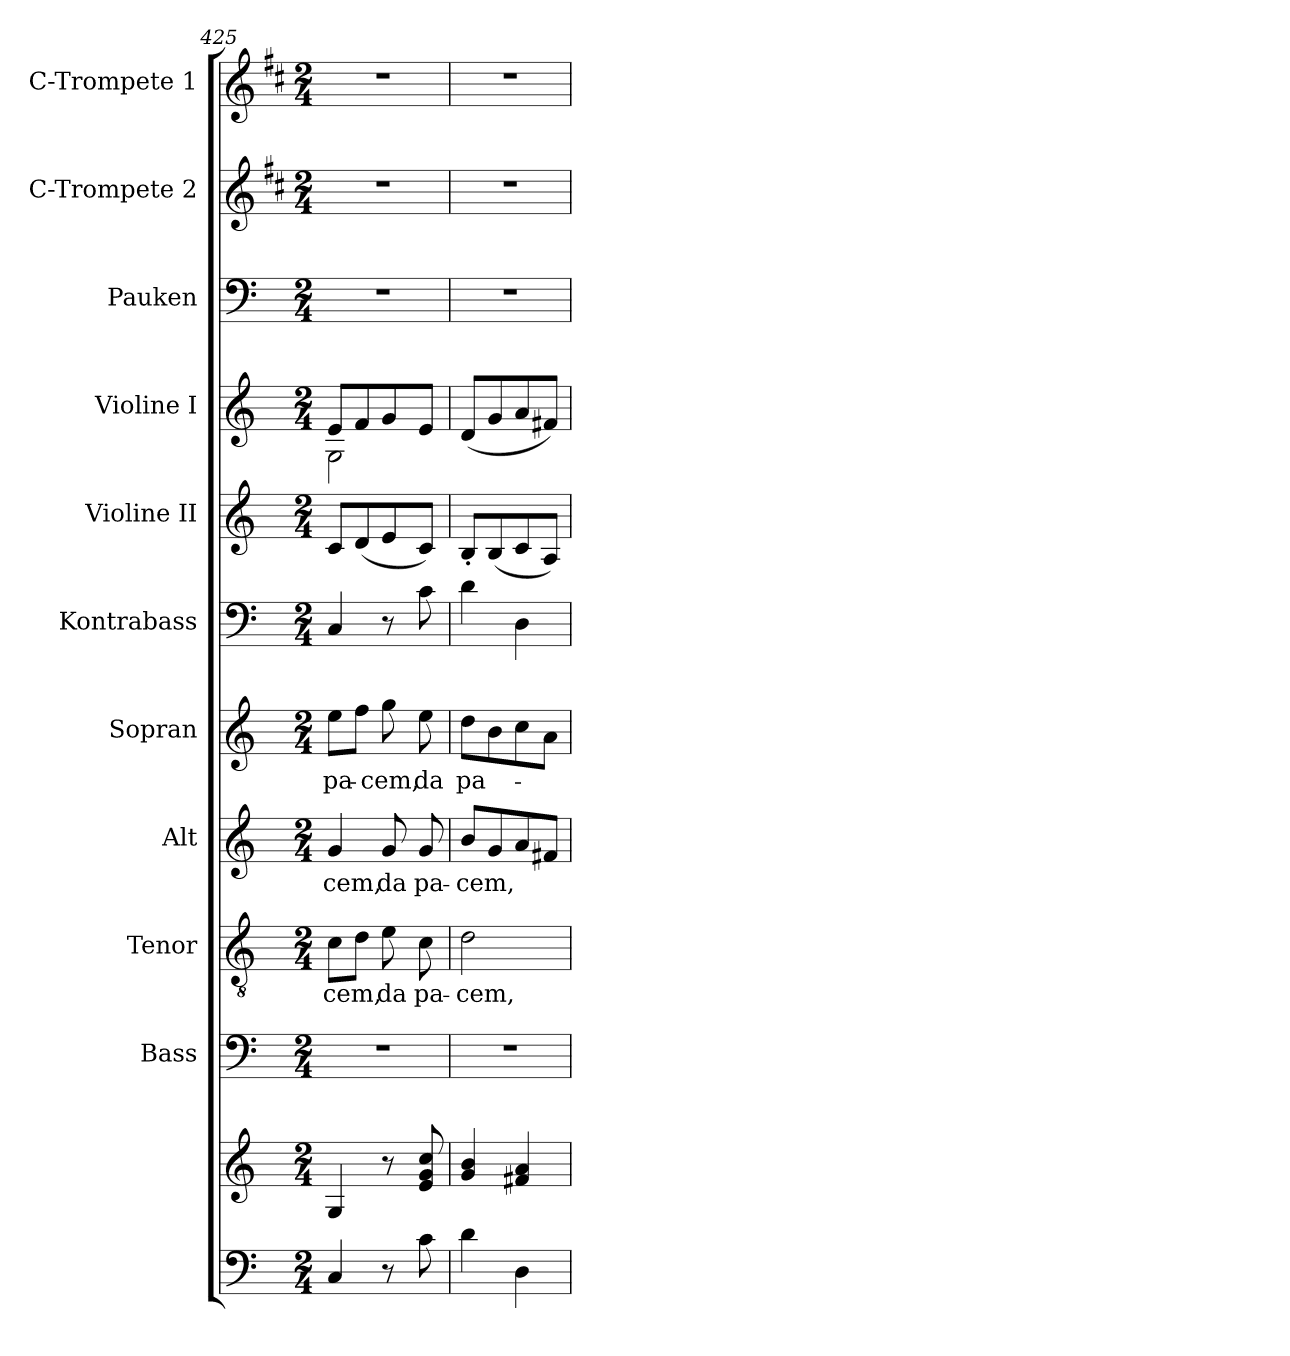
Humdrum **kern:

**kern	**kern	**kern	**kern	**text	**kern	**text	**kern	**text	**kern	**kern	**kern	**kern	**kern	**kern
*part11	*part11	*part10	*part9	*part9	*part8	*part8	*part7	*part7	*part6	*part5	*part4	*part3	*part2	*part1
*staff12	*staff11	*staff10	*staff9	*staff9	*staff8	*staff8	*staff7	*staff7	*staff6	*staff5	*staff4	*staff3	*staff2	*staff1
*	*	*I"Bass	*I"Tenor	*	*I"Alt	*	*I"Sopran	*	*I"Kontrabass	*I"Violine II	*I"Violine I	*I"Pauken	*I"C-Trompete 2	*I"C-Trompete 1
*	*	*I'B.	*I'T.	*	*I'A.	*	*I'S.	*	*I'Kb.	*I'Vl. II	*I'Vl. I	*I'Pk.	*I'C Trp. 2	*I'C Trp. 1
*clefF4	*clefG2	*clefF4	*clefGv2	*	*clefG2	*	*clefG2	*	*clefF4	*clefG2	*clefG2	*clefF4	*clefG2	*clefG2
*	*	*	*	*	*	*	*	*	*ITrd7c12	*	*	*	*ITrd1c2	*ITrd1c2
*k[]	*k[]	*k[]	*k[]	*	*k[]	*	*k[]	*	*k[]	*k[]	*k[]	*k[]	*k[]	*k[]
*C:	*C:	*C:	*C:	*	*C:	*	*C:	*	*C:	*C:	*C:	*C:	*C:	*C:
*M2/4	*M2/4	*M2/4	*M2/4	*	*M2/4	*	*M2/4	*	*M2/4	*M2/4	*M2/4	*M2/4	*M2/4	*M2/4
=425	=425	=425	=425	=425	=425	=425	=425	=425	=425	=425	=425	=425	=425	=425
!	!	!	!	!LO:LY:b	!	!LO:LY:b	!	!LO:LY:b	!	!	!	!	!	!
*	*	*	*	*	*	*	*	*	*	*	*^	*	*	*
4C/	4G/	2r	8c\L	-cem,	4g/	-cem,	8ee\L	pa-	4CC/	8c/L	8e/L	2G\	2r	2r	2r
.	.	.	8d\J	.	.	.	8ff\J	.	.	(<8d/	8f/	.	.	.	.
!	!	!	!	!LO:LY:b	!	!LO:LY:b	!	!LO:LY:b	!	!	!	!	!	!	!
8r	8r	.	8e\	da	8g/	da	8gg\	-cem,	8r	8e/	8g/	.	.	.	.
!	!	!	!	!LO:LY:b	!	!LO:LY:b	!	!LO:LY:b	!	!	!	!	!	!	!
8c\	8e/ 8g/ 8cc/	.	8c\	pa-	8g/	pa-	8ee\	da	8C\	8c/J)	8e/J	.	.	.	.
*	*	*	*	*	*	*	*	*	*	*	*v	*v	*	*	*
=426	=426	=426	=426	=426	=426	=426	=426	=426	=426	=426	=426	=426	=426	=426
!	!	!	!	!LO:LY:b	!	!LO:LY:b	!	!LO:LY:b	!	!	!	!	!	!
4d\	4g/ 4b/	2r	2d\	-cem,	8b/L	-cem,	8dd\L	pa-	4D\	8B'</L	(<8d/L	2r	2r	2r
.	.	.	.	.	8g/	.	8b\	.	.	(<8B/	8g/	.	.	.
4D\	4f#X/ 4a/	.	.	.	8a/	.	8cc\	.	4DD\	8c/	8a/	.	.	.
.	.	.	.	.	8f#X/J	.	8a\J	.	.	8A/J)	8f#X/J)	.	.	.
=	=	=	=	=	=	=	=	=	=	=	=	=	=	=
*-	*-	*-	*-	*-	*-	*-	*-	*-	*-	*-	*-	*-	*-	*-
